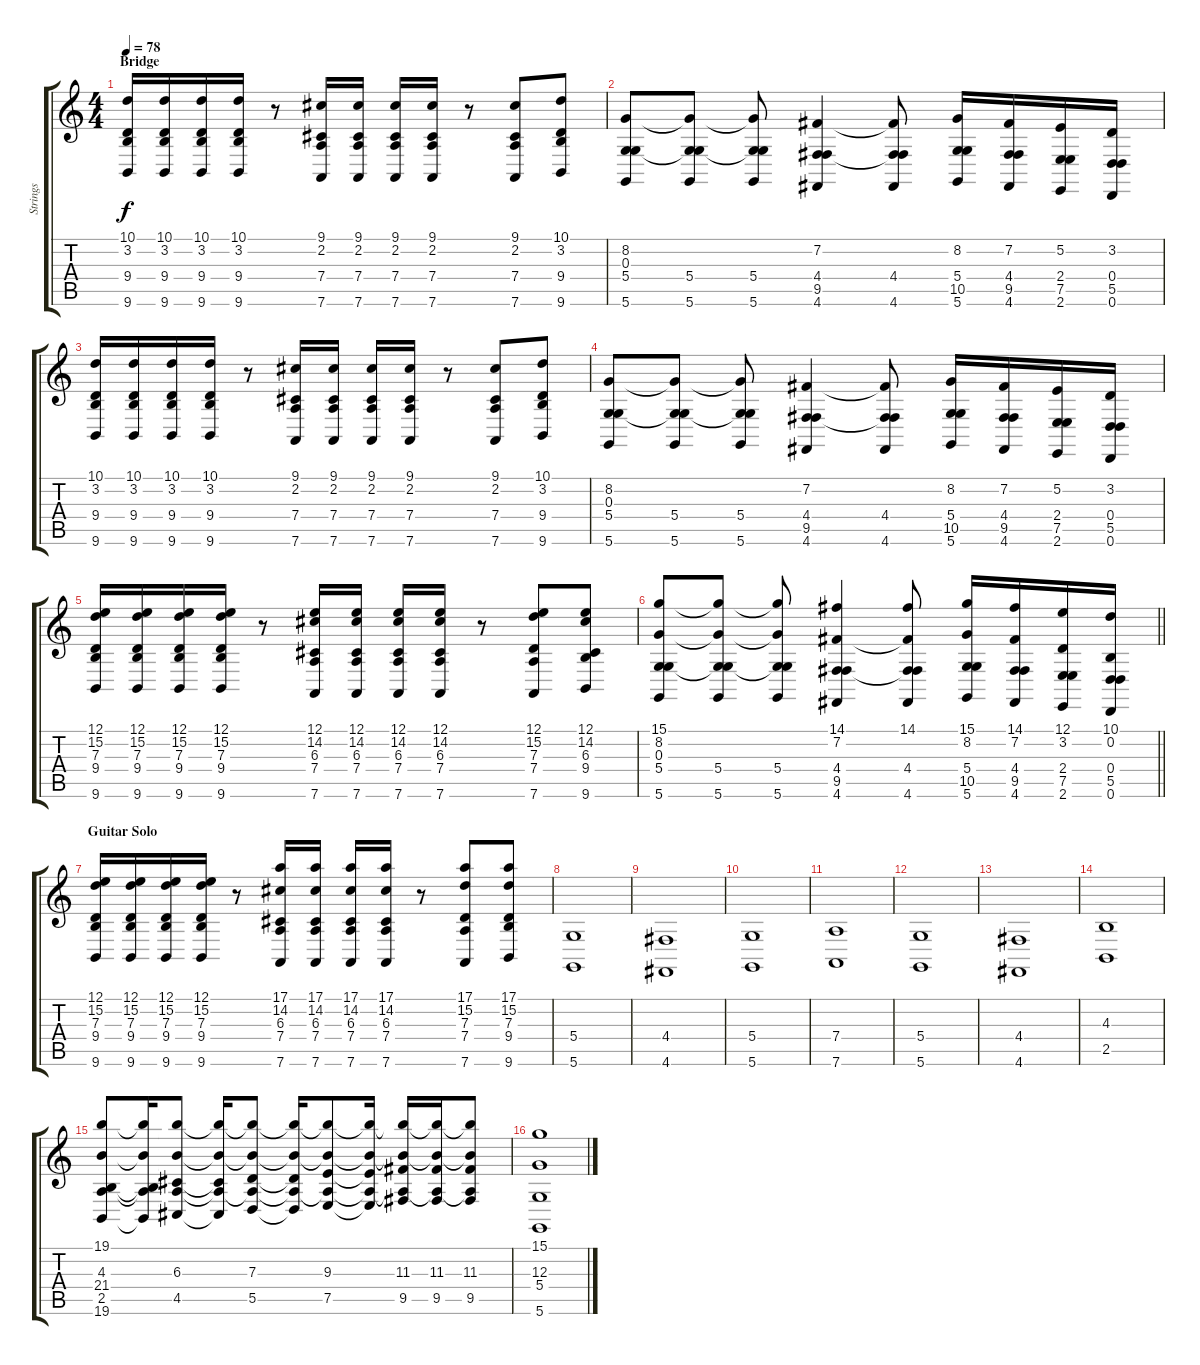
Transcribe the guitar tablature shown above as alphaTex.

\track ("Strings" "Strings") {instrument stringensemble1}
\staff {score tabs}
\tuning (E4 B3 G3 D3 A2 D2) {hide}
\ts (4 4)
\section ("" "Bridge")
\tempo 78
\clef g2
\ks c
(10.1 3.2 9.4 9.6).16{dy f} (10.1 3.2 9.4 9.6).16 (10.1 3.2 9.4 9.6).16 (10.1 3.2 9.4 9.6).16 r.8 (9.1 2.2 7.4 7.6).16 (9.1 2.2 7.4 7.6).16 (9.1 2.2 7.4 7.6).16 (9.1 2.2 7.4 7.6).16 r.8 (9.1 2.2 7.4 7.6).8 (10.1 3.2 9.4 9.6).8 |
(8.2 0.3 5.4 5.6).8 (8.2{t} 0.3{t} 5.4 5.6).8 (8.2{t} 0.3{t} 5.4 5.6).8 (7.2 4.4 9.5 4.6).4 (7.2{t} 4.4 9.5{t} 4.6).8 (8.2 5.4 10.5 5.6).16 (7.2 4.4 9.5 4.6).16 (5.2 2.4 7.5 2.6).16 (3.2 0.4 5.5 0.6).16 |
(10.1 3.2 9.4 9.6).16 (10.1 3.2 9.4 9.6).16 (10.1 3.2 9.4 9.6).16 (10.1 3.2 9.4 9.6).16 r.8 (9.1 2.2 7.4 7.6).16 (9.1 2.2 7.4 7.6).16 (9.1 2.2 7.4 7.6).16 (9.1 2.2 7.4 7.6).16 r.8 (9.1 2.2 7.4 7.6).8 (10.1 3.2 9.4 9.6).8 |
(8.2 0.3 5.4 5.6).8 (8.2{t} 0.3{t} 5.4 5.6).8 (8.2{t} 0.3{t} 5.4 5.6).8 (7.2 4.4 9.5 4.6).4 (7.2{t} 4.4 9.5{t} 4.6).8 (8.2 5.4 10.5 5.6).16 (7.2 4.4 9.5 4.6).16 (5.2 2.4 7.5 2.6).16 (3.2 0.4 5.5 0.6).16 |
(12.1 15.2 7.3 9.4 9.6).16 (12.1 15.2 7.3 9.4 9.6).16 (12.1 15.2 7.3 9.4 9.6).16 (12.1 15.2 7.3 9.4 9.6).16 r.8 (12.1 14.2 6.3 7.4 7.6).16 (12.1 14.2 6.3 7.4 7.6).16 (12.1 14.2 6.3 7.4 7.6).16 (12.1 14.2 6.3 7.4 7.6).16 r.8 (12.1 15.2 7.3 7.4 7.6).8 (12.1 14.2 6.3 9.4 9.6).8 |
\barLineRight lightlight
(15.1 8.2 0.3 5.4 5.6).8 (15.1{t} 8.2{t} 0.3{t} 5.4 5.6).8 (15.1{t} 8.2{t} 0.3{t} 5.4 5.6).8 (14.1 7.2 4.4 9.5 4.6).4 (14.1 7.2{t} 4.4 9.5{t} 4.6).8 (15.1 8.2 5.4 10.5 5.6).16 (14.1 7.2 4.4 9.5 4.6).16 (12.1 3.2 2.4 7.5 2.6).16 (10.1 0.2 0.4 5.5 0.6).16 |
\section ("" "Guitar Solo")
(12.1 15.2 7.3 9.4 9.6).16 (12.1 15.2 7.3 9.4 9.6).16 (12.1 15.2 7.3 9.4 9.6).16 (12.1 15.2 7.3 9.4 9.6).16 r.8 (17.1 14.2 6.3 7.4 7.6).16 (17.1 14.2 6.3 7.4 7.6).16 (17.1 14.2 6.3 7.4 7.6).16 (17.1 14.2 6.3 7.4 7.6).16 r.8 (17.1 15.2 7.3 7.4 7.6).8 (17.1 15.2 7.3 9.4 9.6).8 |
(5.4 5.6).1 |
(4.4 4.6).1 |
(5.4 5.6).1 |
(7.4 7.6).1 |
(5.4 5.6).1 |
(4.4 4.6).1 |
(4.3 2.5).1 |
(19.1 4.3 21.4 2.5 19.6).8 (19.1{t} 4.3{t} 21.4{t} 2.5{t} 19.6{t}).16 (19.1{t} 6.3 21.4{t} 4.5 19.6{t}).8 (19.1{t} 6.3{t} 21.4{t} 4.5{t} 19.6{t}).16 (19.1{t} 7.3 21.4{t} 5.5 19.6{t}).8 (19.1{t} 7.3{t} 21.4{t} 5.5{t} 19.6{t}).16 (19.1{t} 9.3 21.4{t} 7.5 19.6{t}).8 (19.1{t} 9.3{t} 21.4{t} 7.5{t} 19.6{t}).16 (19.1{t} 11.3 21.4{t} 9.5 19.6{t}).16 (19.1{t} 11.3 21.4{t} 9.5 19.6{t}).16 (19.1{t} 11.3 21.4{t} 9.5 19.6{t}).8 |
(15.1 12.3 5.4 5.6).1
